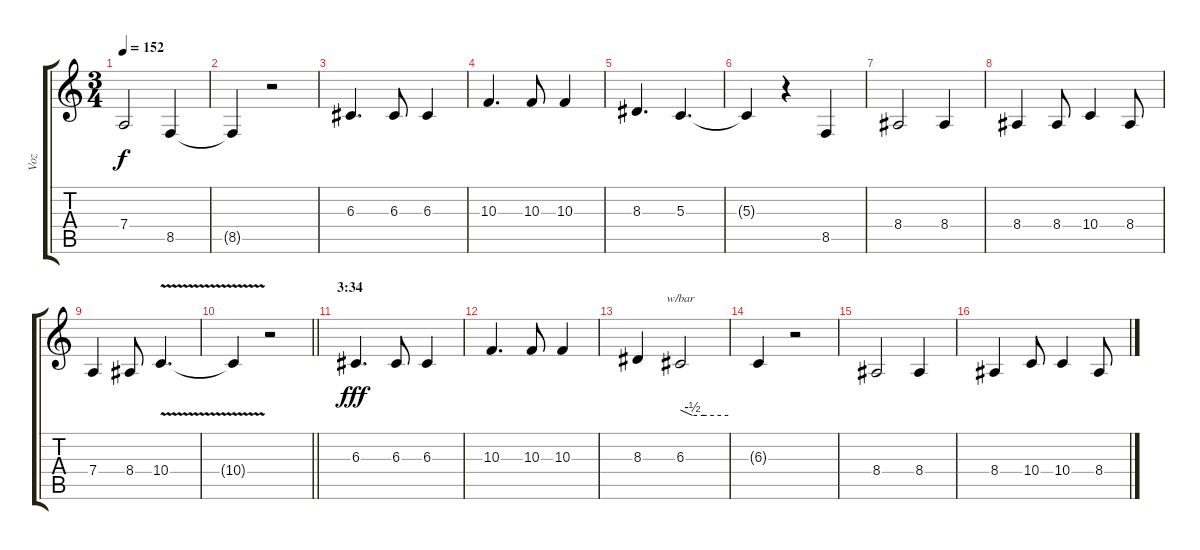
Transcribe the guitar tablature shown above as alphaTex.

\track ("Voz" "Voz") {instrument baritonesax}
\staff {score tabs}
\tuning (E4 B3 G3 D3 A2 E2) {hide}
\ts (3 4)
\tempo 152
\clef g2
\ks c
7.4.2{dy f} 8.5.4 |
8.5{t}.4 r.2 |
6.3.4{d} 6.3.8 6.3.4 |
10.3.4{d} 10.3.8 10.3.4 |
8.3.4{d} 5.3.4{d} |
5.3{t}.4 r.4 8.5.4 |
8.4.2 8.4.4 |
8.4.4 8.4.8 10.4.4 8.4.8 |
7.4.4 8.4.8 10.4{v}.4{d} |
\barLineRight lightlight
10.4{t}.4 r.2 |
\section ("" "3:34")
6.3.4{d dy fff} 6.3.8 6.3.4 |
10.3.4{d} 10.3.8 10.3.4 |
8.3.4 6.3.2{tbe (custom default 0 0 15 -2 30 -2 60 -2)} |
6.3{t}.4 r.2 |
8.4.2 8.4.4 |
8.4.4 10.4.8 10.4.4 8.4.8
